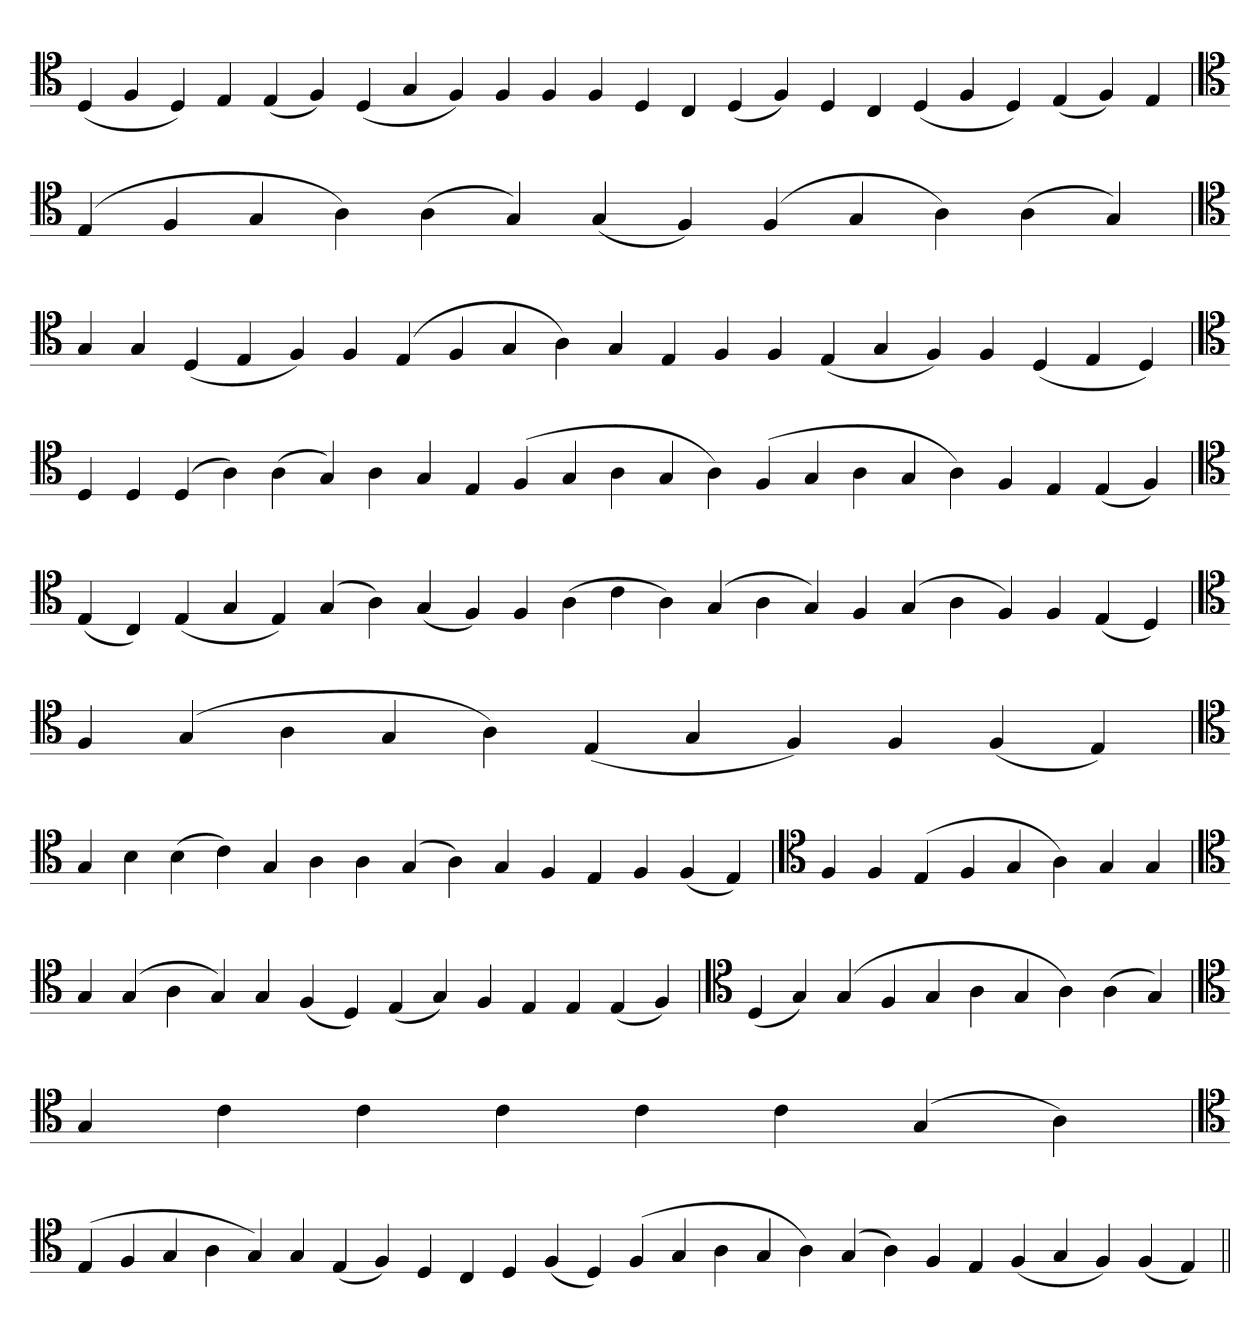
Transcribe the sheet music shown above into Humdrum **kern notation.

**kern
*part1
*staff1
*clefC4
=
(4D
4F
4D)
4E
(4E
4F)
(4D
4G
4F)
4F
4F
4F
4D
4C
(4D
4F)
4D
4C
(4D
4F
4D)
(4E
4F)
4E
=`
*clefC4
(4E
4F
4G
4A)
(4A
4G)
(4G
4F)
(4F
4G
4A)
(4A
4G)
='
*clefC4
4G
4G
(4D
4E
4F)
4F
(4E
4F
4G
4A)
4G
4E
4F
4F
(4E
4G
4F)
4F
(4D
4E
4D)
=
*clefC4
4D
4D
(4D
4A)
(4A
4G)
4A
4G
4E
(4F
4G
4A
4G
4A)
(4F
4G
4A
4G
4A)
4F
4E
(4E
4F)
=`
*clefC4
(4E
4C)
(4E
4G
4E)
(4G
4A)
(4G
4F)
4F
(4A
4c
4A)
(4G
4A
4G)
4F
(4G
4A
4F)
4F
(4E
4D)
=`
*clefC4
4F
(4G
4A
4G
4A)
(4E
4G
4F)
4F
(4F
4E)
=
*clefC4
4G
4B
(4B
4c)
4G
4A
4A
(4G
4A)
4G
4F
4E
4F
(4F
4E)
='
*clefC4
4F
4F
(4E
4F
4G
4A)
4G
4G
=`
*clefC4
4G
(4G
4A
4G)
4G
(4F
4D)
(4E
4G)
4F
4E
4E
(4E
4F)
=
*clefC4
(4D
4G)
(4G
4F
4G
4A
4G
4A)
(4A
4G)
='
*clefC4
4G
4c
4c
4c
4c
4c
(4G
4A)
=`
*clefC4
(4E
4F
4G
4A
4G)
4G
(4E
4F)
4D
4C
4D
(4F
4D)
(4F
4G
4A
4G
4A)
(4G
4A)
4F
4E
(4F
4G
4F)
(4F
4E)
=||
*-
